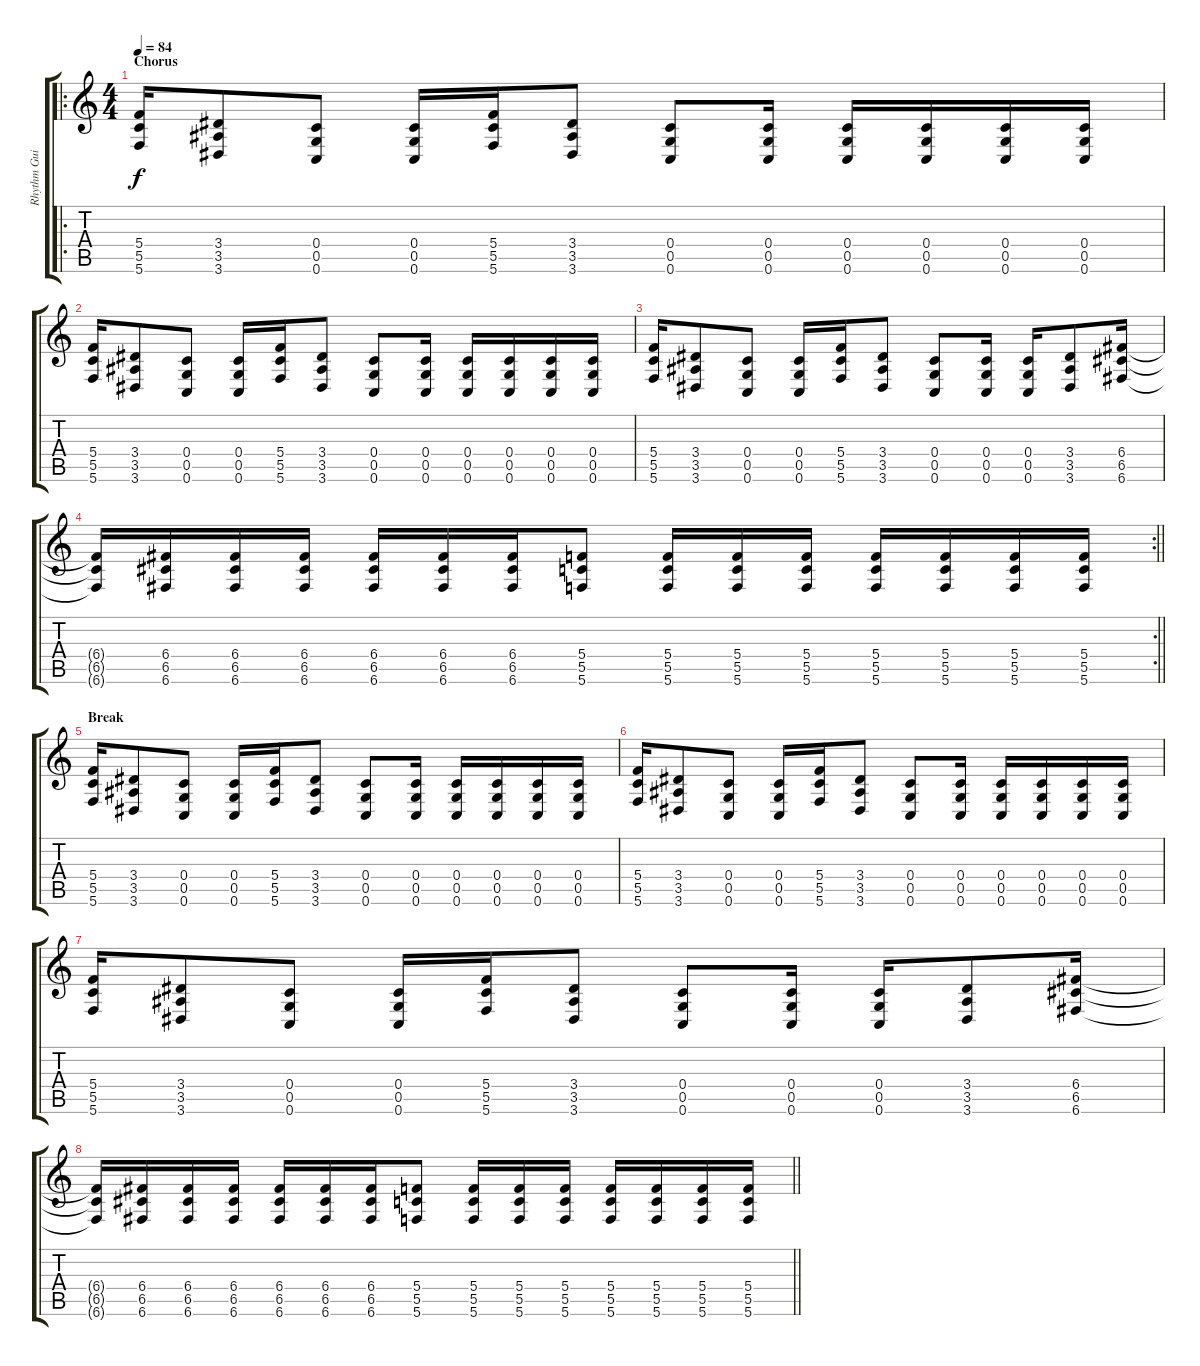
\track ("Rhythm Guitar" "Rhythm Gui") {instrument distortionguitar}
\staff {score tabs}
\tuning (D4 A3 F3 C3 G2 C2) {hide}
\ro
\ts (4 4)
\section ("" "Chorus")
\tempo 84
\clef g2
\ks c
(5.4 5.5 5.6).16{dy f} (3.4 3.5 3.6).8 (0.4 0.5 0.6).8 (0.4 0.5 0.6).16 (5.4 5.5 5.6).16 (3.4 3.5 3.6).8 (0.4 0.5 0.6).8 (0.4 0.5 0.6).16 (0.4 0.5 0.6).16 (0.4 0.5 0.6).16 (0.4 0.5 0.6).16 (0.4 0.5 0.6).16 |
(5.4 5.5 5.6).16 (3.4 3.5 3.6).8 (0.4 0.5 0.6).8 (0.4 0.5 0.6).16 (5.4 5.5 5.6).16 (3.4 3.5 3.6).8 (0.4 0.5 0.6).8 (0.4 0.5 0.6).16 (0.4 0.5 0.6).16 (0.4 0.5 0.6).16 (0.4 0.5 0.6).16 (0.4 0.5 0.6).16 |
(5.4 5.5 5.6).16 (3.4 3.5 3.6).8 (0.4 0.5 0.6).8 (0.4 0.5 0.6).16 (5.4 5.5 5.6).16 (3.4 3.5 3.6).8 (0.4 0.5 0.6).8 (0.4 0.5 0.6).16 (0.4 0.5 0.6).16 (3.4 3.5 3.6).8 (6.4 6.5 6.6).16 |
\rc 2
\barLineRight lightlight
(6.4{t} 6.5{t} 6.6{t}).16 (6.4 6.5 6.6).16 (6.4 6.5 6.6).16 (6.4 6.5 6.6).16 (6.4 6.5 6.6).16 (6.4 6.5 6.6).16 (6.4 6.5 6.6).16 (5.4 5.5 5.6).8 (5.4 5.5 5.6).16 (5.4 5.5 5.6).16 (5.4 5.5 5.6).16 (5.4 5.5 5.6).16 (5.4 5.5 5.6).16 (5.4 5.5 5.6).16 (5.4 5.5 5.6).16 |
\section ("" "Break")
(5.4 5.5 5.6).16 (3.4 3.5 3.6).8 (0.4 0.5 0.6).8 (0.4 0.5 0.6).16 (5.4 5.5 5.6).16 (3.4 3.5 3.6).8 (0.4 0.5 0.6).8 (0.4 0.5 0.6).16 (0.4 0.5 0.6).16 (0.4 0.5 0.6).16 (0.4 0.5 0.6).16 (0.4 0.5 0.6).16 |
(5.4 5.5 5.6).16 (3.4 3.5 3.6).8 (0.4 0.5 0.6).8 (0.4 0.5 0.6).16 (5.4 5.5 5.6).16 (3.4 3.5 3.6).8 (0.4 0.5 0.6).8 (0.4 0.5 0.6).16 (0.4 0.5 0.6).16 (0.4 0.5 0.6).16 (0.4 0.5 0.6).16 (0.4 0.5 0.6).16 |
(5.4 5.5 5.6).16 (3.4 3.5 3.6).8 (0.4 0.5 0.6).8 (0.4 0.5 0.6).16 (5.4 5.5 5.6).16 (3.4 3.5 3.6).8 (0.4 0.5 0.6).8 (0.4 0.5 0.6).16 (0.4 0.5 0.6).16 (3.4 3.5 3.6).8 (6.4 6.5 6.6).16 |
\barLineRight lightlight
(6.4{t} 6.5{t} 6.6{t}).16 (6.4 6.5 6.6).16 (6.4 6.5 6.6).16 (6.4 6.5 6.6).16 (6.4 6.5 6.6).16 (6.4 6.5 6.6).16 (6.4 6.5 6.6).16 (5.4 5.5 5.6).8 (5.4 5.5 5.6).16 (5.4 5.5 5.6).16 (5.4 5.5 5.6).16 (5.4 5.5 5.6).16 (5.4 5.5 5.6).16 (5.4 5.5 5.6).16 (5.4 5.5 5.6).16
